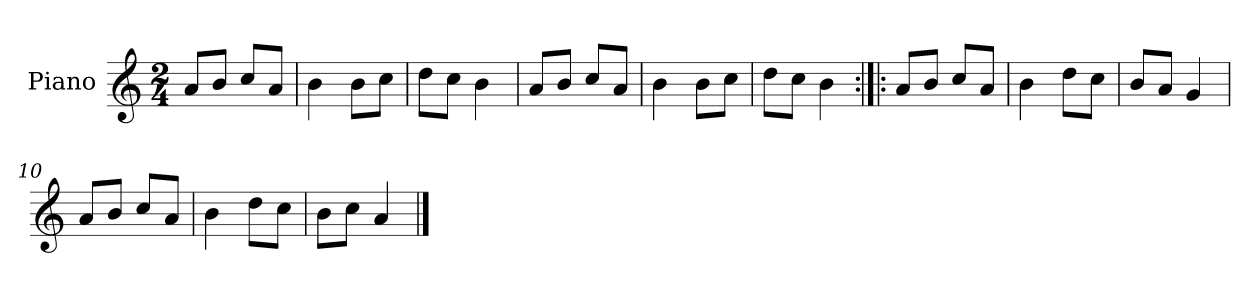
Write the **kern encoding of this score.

**kern
*part1
*staff1
*I"Piano
*I'Pno.
*clefG2
*k[]
*M2/4
=1
8a/L
8b/J
8cc/L
8a/J
=2
4b\
8b\L
8cc\J
=3
8dd\L
8cc\J
4b\
=4
8a/L
8b/J
8cc/L
8a/J
=5
4b\
8b\L
8cc\J
=6
8dd\L
8cc\J
4b\
=7:|!|:
8a/L
8b/J
8cc/L
8a/J
=8
4b\
8dd\L
8cc\J
=9
8b/L
8a/J
4g/
=10
8a/L
8b/J
8cc/L
8a/J
=11
4b\
8dd\L
8cc\J
=12
8b\L
8cc\J
4a/
==
*-
